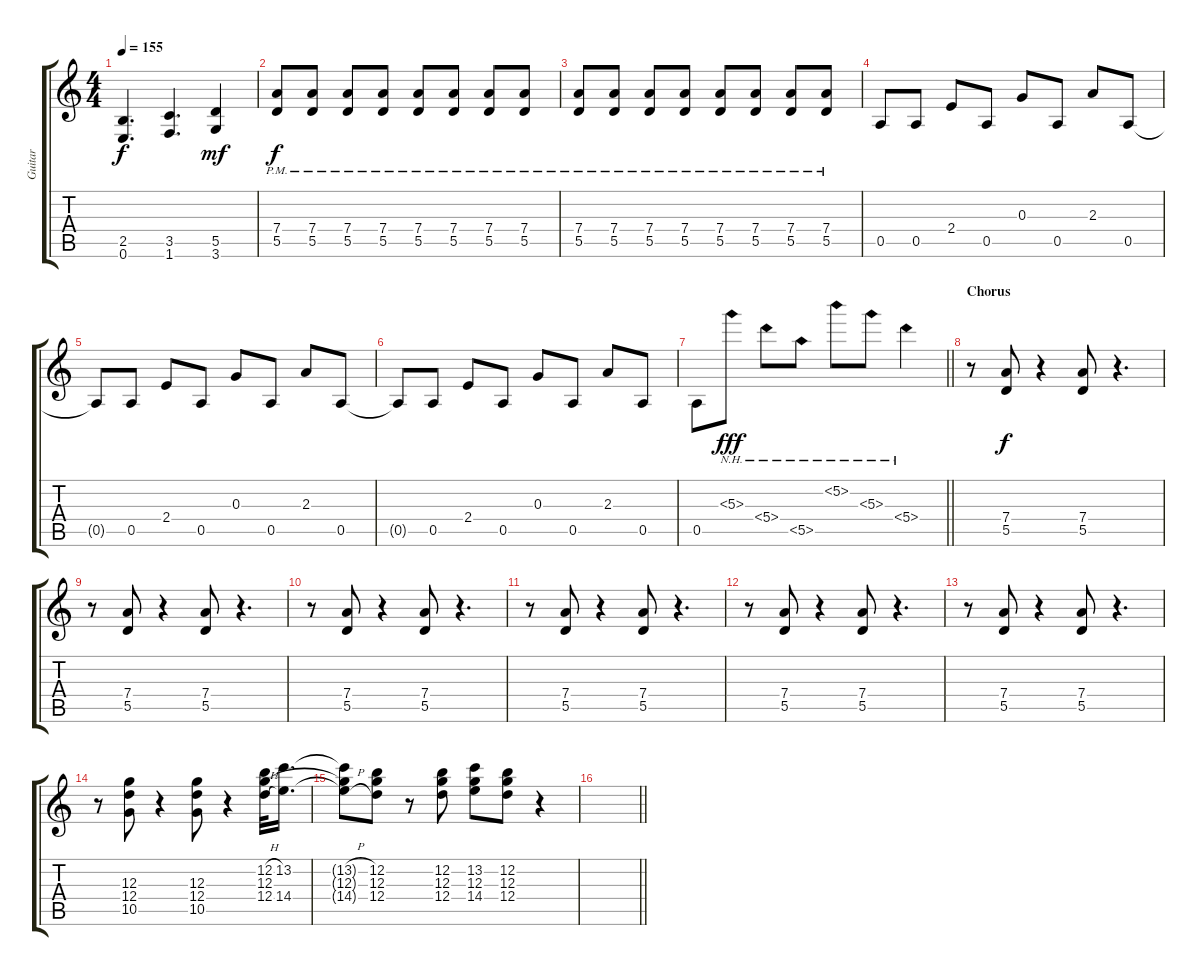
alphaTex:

\track ("Guitar" "Guitar") {instrument distortionguitar}
\staff {score tabs}
\tuning (E4 B3 G3 D3 A2 E2) {hide}
\ts (4 4)
\tempo 155
\clef g2
\ks c
(2.5 0.6).4{d dy f} (3.5 1.6).4{d} (5.5 3.6).4{dy mf} |
(7.4{pm} 5.5{pm}).8{dy f} (7.4{pm} 5.5{pm}).8 (7.4{pm} 5.5{pm}).8 (7.4{pm} 5.5{pm}).8 (7.4{pm} 5.5{pm}).8 (7.4{pm} 5.5{pm}).8 (7.4{pm} 5.5{pm}).8 (7.4{pm} 5.5{pm}).8 |
(7.4{pm} 5.5{pm}).8 (7.4{pm} 5.5{pm}).8 (7.4{pm} 5.5{pm}).8 (7.4{pm} 5.5{pm}).8 (7.4{pm} 5.5{pm}).8 (7.4{pm} 5.5{pm}).8 (7.4{pm} 5.5{pm}).8 (7.4{pm} 5.5{pm}).8 |
0.5.8 0.5.8 2.4.8 0.5.8 0.3.8 0.5.8 2.3.8 0.5.8 |
0.5{t}.8 0.5.8 2.4.8 0.5.8 0.3.8 0.5.8 2.3.8 0.5.8 |
0.5{t}.8 0.5.8 2.4.8 0.5.8 0.3.8 0.5.8 2.3.8 0.5.8 |
\barLineRight lightlight
0.5.8 5.3{nh}.8{dy fff} 5.4{nh}.8 5.5{nh}.8 5.2{nh}.8 5.3{nh}.8 5.4{nh}.4 |
\section ("" "Chorus")
r.8 (7.4 5.5).8{dy f} r.4 (7.4 5.5).8 r.4{d} |
r.8 (7.4 5.5).8 r.4 (7.4 5.5).8 r.4{d} |
r.8 (7.4 5.5).8 r.4 (7.4 5.5).8 r.4{d} |
r.8 (7.4 5.5).8 r.4 (7.4 5.5).8 r.4{d} |
r.8 (7.4 5.5).8 r.4 (7.4 5.5).8 r.4{d} |
r.8 (7.4 5.5).8 r.4 (7.4 5.5).8 r.4{d} |
r.8 (12.3 12.4 10.5).8 r.4 (12.3 12.4 10.5).8 r.4 (12.2{h} 12.3 12.4{h}).32 (13.2 14.4).16{d} |
(13.2{h t} 12.3{t} 14.4{h t}).8 (12.2 12.3 12.4).8 r.8 (12.2 12.3 12.4).8 (13.2 12.3 14.4).8 (12.2 12.3 12.4).8 r.4 |
\barLineRight lightlight
